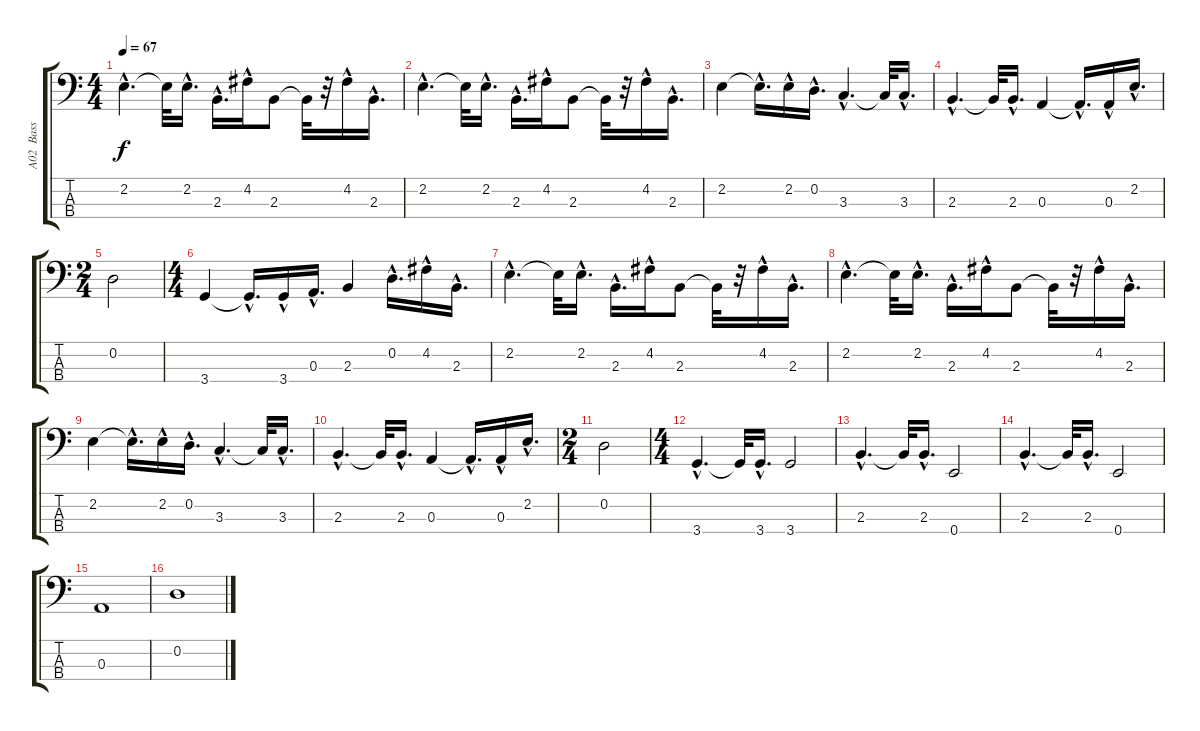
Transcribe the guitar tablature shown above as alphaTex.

\track ("A02  Bass" "A02  Bass") {instrument electricbasspick}
\staff {score tabs}
\tuning (G2 D2 A1 E1) {hide}
\ts (4 4)
\tempo 67
\clef f4
\ks c
2.2{hac}.4{d dy f} 2.2{t}.32 2.2{hac}.16{d} 2.3{hac}.16{d} 4.2{hac}.16 2.3.8 2.3{t}.32 r.32 4.2{hac}.16 2.3{hac}.16{d} |
2.2{hac}.4{d} 2.2{t}.32 2.2{hac}.16{d} 2.3{hac}.16{d} 4.2{hac}.16 2.3.8 2.3{t}.32 r.32 4.2{hac}.16 2.3{hac}.16{d} |
2.2.4 2.2{hac t}.16{d} 2.2{hac}.16 0.2{hac}.16{d} 3.3{hac}.4{d} 3.3{t}.32 3.3{hac}.16{d} |
2.3{hac}.4{d} 2.3{t}.32 2.3{hac}.16{d} 0.3.4 0.3{hac t}.16{d} 0.3{hac}.16 2.2{hac}.16{d} |
\ts (2 4)
0.2.2 |
\ts (4 4)
3.4.4 3.4{hac t}.16{d} 3.4{hac}.16 0.3{hac}.16{d} 2.3.4 0.2{hac}.16{d} 4.2{hac}.16 2.3{hac}.16{d} |
2.2{hac}.4{d} 2.2{t}.32 2.2{hac}.16{d} 2.3{hac}.16{d} 4.2{hac}.16 2.3.8 2.3{t}.32 r.32 4.2{hac}.16 2.3{hac}.16{d} |
2.2{hac}.4{d} 2.2{t}.32 2.2{hac}.16{d} 2.3{hac}.16{d} 4.2{hac}.16 2.3.8 2.3{t}.32 r.32 4.2{hac}.16 2.3{hac}.16{d} |
2.2.4 2.2{hac t}.16{d} 2.2{hac}.16 0.2{hac}.16{d} 3.3{hac}.4{d} 3.3{t}.32 3.3{hac}.16{d} |
2.3{hac}.4{d} 2.3{t}.32 2.3{hac}.16{d} 0.3.4 0.3{hac t}.16{d} 0.3{hac}.16 2.2{hac}.16{d} |
\ts (2 4)
0.2.2 |
\ts (4 4)
3.4{hac}.4{d} 3.4{t}.32 3.4{hac}.16{d} 3.4.2 |
2.3{hac}.4{d} 2.3{t}.32 2.3{hac}.16{d} 0.4.2 |
2.3{hac}.4{d} 2.3{t}.32 2.3{hac}.16{d} 0.4.2 |
0.3.1 |
0.2.1
